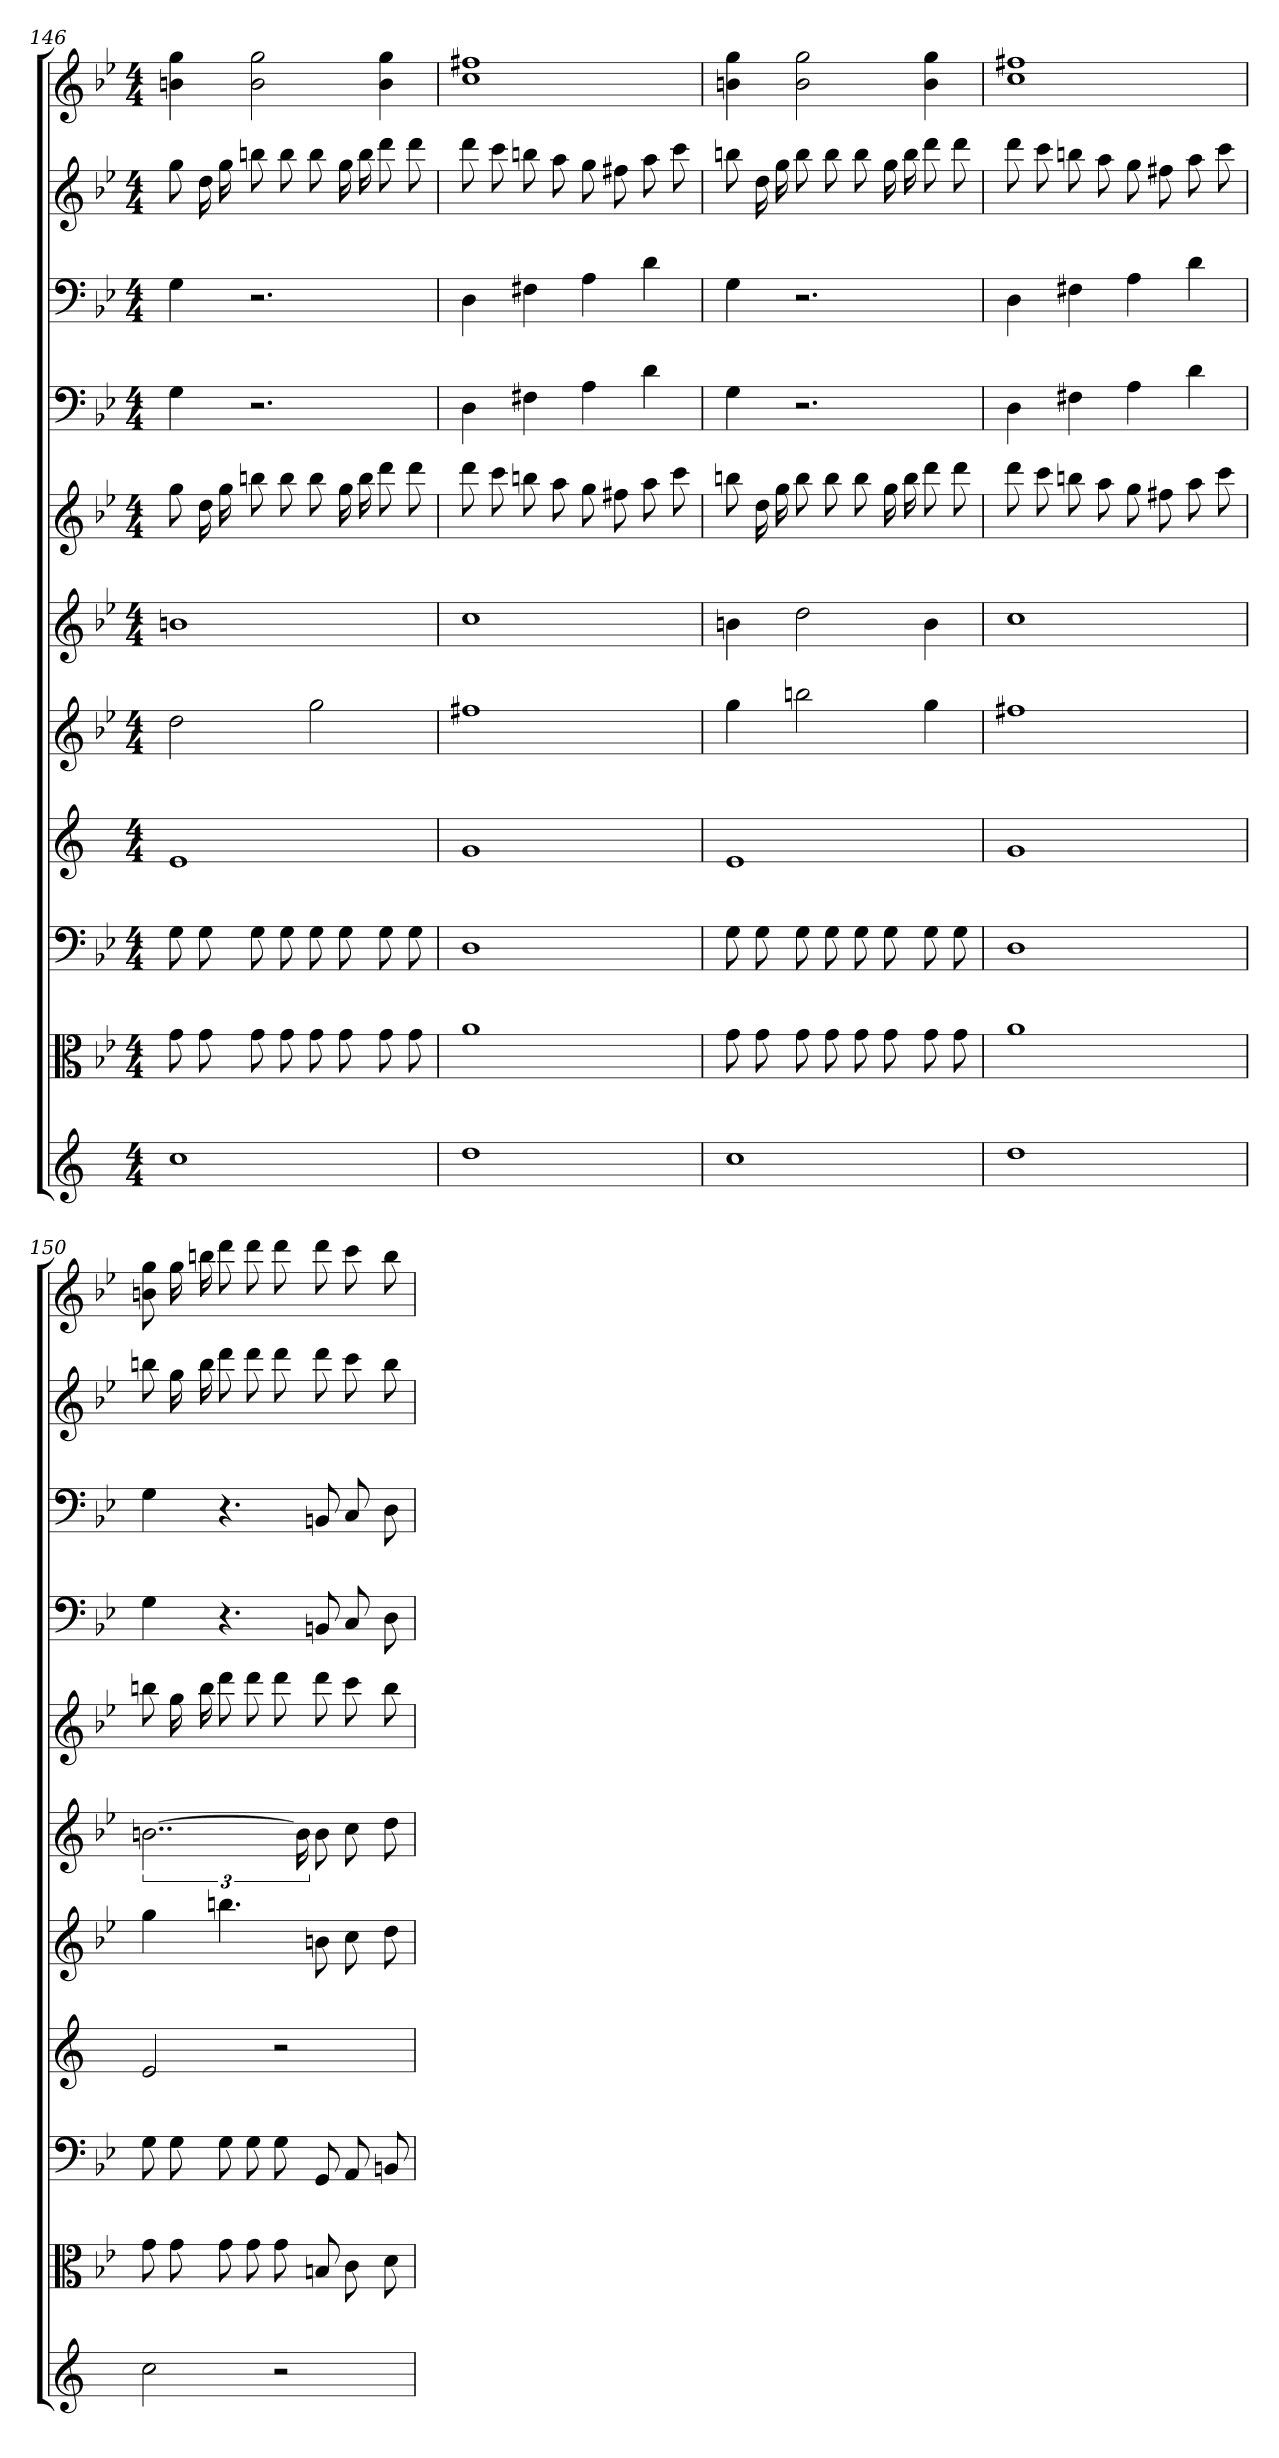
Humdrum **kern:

**kern	**kern	**kern	**kern	**kern	**kern	**kern	**kern	**kern	**kern	**kern
*part11	*part10	*part9	*part8	*part7	*part6	*part5	*part4	*part3	*part2	*part1
*staff11	*staff10	*staff9	*staff8	*staff7	*staff6	*staff5	*staff4	*staff3	*staff2	*staff1
*	*clefC3	*clefF4	*	*	*	*	*clefF4	*clefF4	*	*
*k[]	*k[b-e-]	*k[b-e-]	*k[]	*k[b-e-]	*k[b-e-]	*k[b-e-]	*k[b-e-]	*k[b-e-]	*k[b-e-]	*k[b-e-]
*M4/4	*M4/4	*M4/4	*M4/4	*M4/4	*M4/4	*M4/4	*M4/4	*M4/4	*M4/4	*M4/4
=146	=146	=146	=146	=146	=146	=146	=146	=146	=146	=146
1cc	8g	8G	1e	2dd	1bn	8gg	4G	4G	8gg	4bn 4gg
.	8g	8G	.	.	.	16dd	.	.	16dd	.
.	.	.	.	.	.	16gg	.	.	16gg	.
.	8g	8G	.	.	.	8bbn	2.r	2.r	8bbn	2b 2gg
.	8g	8G	.	.	.	8bb	.	.	8bb	.
.	8g	8G	.	2gg	.	8bb	.	.	8bb	.
.	8g	8G	.	.	.	16gg	.	.	16gg	.
.	.	.	.	.	.	16bb	.	.	16bb	.
.	8g	8G	.	.	.	8ddd	.	.	8ddd	4b 4gg
.	8g	8G	.	.	.	8ddd	.	.	8ddd	.
=147	=147	=147	=147	=147	=147	=147	=147	=147	=147	=147
1dd	1a	1D	1g	1ff#X	1cc	8ddd	4D	4D	8ddd	1cc 1ff#X
.	.	.	.	.	.	8ccc	.	.	8ccc	.
.	.	.	.	.	.	8bbn	4F#X	4F#X	8bbn	.
.	.	.	.	.	.	8aa	.	.	8aa	.
.	.	.	.	.	.	8gg	4A	4A	8gg	.
.	.	.	.	.	.	8ff#X	.	.	8ff#X	.
.	.	.	.	.	.	8aa	4d	4d	8aa	.
.	.	.	.	.	.	8ccc	.	.	8ccc	.
=148	=148	=148	=148	=148	=148	=148	=148	=148	=148	=148
1cc	8g	8G	1e	4gg	4bn	8bbn	4G	4G	8bbn	4bn 4gg
.	8g	8G	.	.	.	16dd	.	.	16dd	.
.	.	.	.	.	.	16gg	.	.	16gg	.
.	8g	8G	.	2bbn	2dd	8bb	2.r	2.r	8bb	2b 2gg
.	8g	8G	.	.	.	8bb	.	.	8bb	.
.	8g	8G	.	.	.	8bb	.	.	8bb	.
.	8g	8G	.	.	.	16gg	.	.	16gg	.
.	.	.	.	.	.	16bb	.	.	16bb	.
.	8g	8G	.	4gg	4b	8ddd	.	.	8ddd	4b 4gg
.	8g	8G	.	.	.	8ddd	.	.	8ddd	.
=149	=149	=149	=149	=149	=149	=149	=149	=149	=149	=149
1dd	1a	1D	1g	1ff#X	1cc	8ddd	4D	4D	8ddd	1cc 1ff#X
.	.	.	.	.	.	8ccc	.	.	8ccc	.
.	.	.	.	.	.	8bbn	4F#X	4F#X	8bbn	.
.	.	.	.	.	.	8aa	.	.	8aa	.
.	.	.	.	.	.	8gg	4A	4A	8gg	.
.	.	.	.	.	.	8ff#X	.	.	8ff#X	.
.	.	.	.	.	.	8aa	4d	4d	8aa	.
.	.	.	.	.	.	8ccc	.	.	8ccc	.
=150	=150	=150	=150	=150	=150	=150	=150	=150	=150	=150
2cc	8g	8G	2e	4gg	[3..bn	8bbn	4G	4G	8bbn	8bn 8gg
.	8g	8G	.	.	.	16gg	.	.	16gg	16gg
.	.	.	.	.	.	16bb	.	.	16bb	16bbn
.	8g	8G	.	4.bbn	.	8ddd	4.r	4.r	8ddd	8ddd
.	8g	8G	.	.	.	8ddd	.	.	8ddd	8ddd
2r	8g	8G	2r	.	.	8ddd	.	.	8ddd	8ddd
.	.	.	.	.	24b]	.	.	.	.	.
.	8Bn	8GG	.	8bn	8b	8ddd	8BBn	8BBn	8ddd	8ddd
.	8c	8AA	.	8cc	8cc	8ccc	8C	8C	8ccc	8ccc
.	8d	8BBn	.	8dd	8dd	8bb	8D	8D	8bb	8bb
=	=	=	=	=	=	=	=	=	=	=
*-	*-	*-	*-	*-	*-	*-	*-	*-	*-	*-
